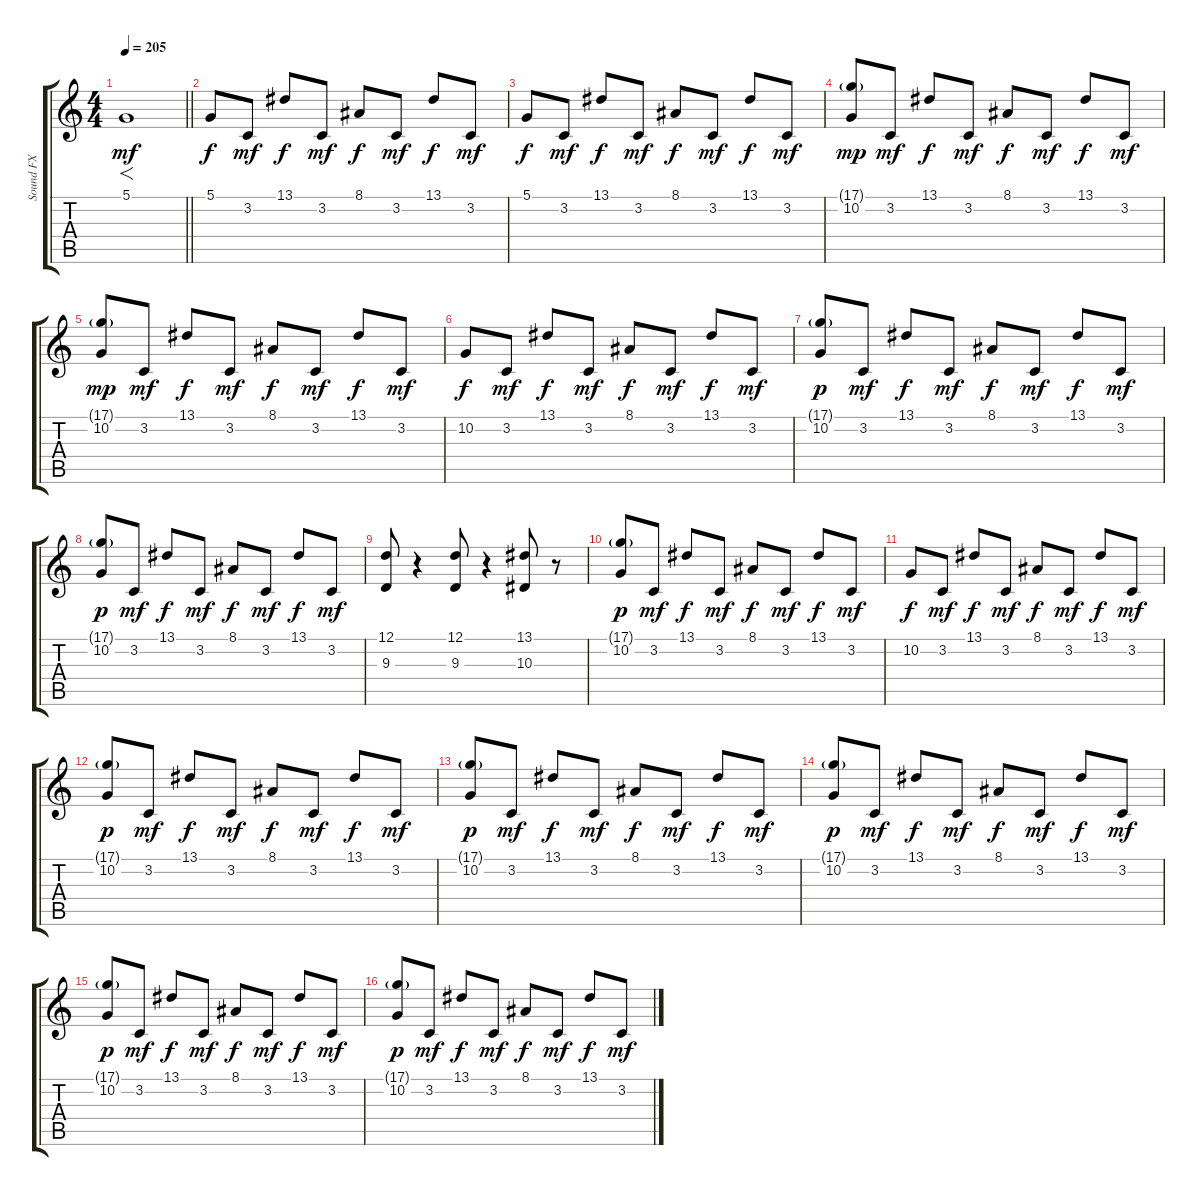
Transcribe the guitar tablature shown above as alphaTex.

\track ("Sound FX" "Sound FX") {instrument choiraahs}
\staff {score tabs}
\tuning (D4 A3 F3 C3 G2 C2) {hide}
\ts (4 4)
\tempo 205
\clef g2
\barLineRight lightlight
\ks c
5.1.1{f dy mf} |
5.1.8{dy f} 3.2.8{dy mf} 13.1.8{dy f} 3.2.8{dy mf} 8.1.8{dy f} 3.2.8{dy mf} 13.1.8{dy f} 3.2.8{dy mf} |
5.1.8{dy f} 3.2.8{dy mf} 13.1.8{dy f} 3.2.8{dy mf} 8.1.8{dy f} 3.2.8{dy mf} 13.1.8{dy f} 3.2.8{dy mf} |
(17.1{g} 10.2).8{dy mp} 3.2.8{dy mf} 13.1.8{dy f} 3.2.8{dy mf} 8.1.8{dy f} 3.2.8{dy mf} 13.1.8{dy f} 3.2.8{dy mf} |
(17.1{g} 10.2).8{dy mp} 3.2.8{dy mf} 13.1.8{dy f} 3.2.8{dy mf} 8.1.8{dy f} 3.2.8{dy mf} 13.1.8{dy f} 3.2.8{dy mf} |
10.2.8{dy f} 3.2.8{dy mf} 13.1.8{dy f} 3.2.8{dy mf} 8.1.8{dy f} 3.2.8{dy mf} 13.1.8{dy f} 3.2.8{dy mf} |
(17.1{g} 10.2).8{dy p} 3.2.8{dy mf} 13.1.8{dy f} 3.2.8{dy mf} 8.1.8{dy f} 3.2.8{dy mf} 13.1.8{dy f} 3.2.8{dy mf} |
(17.1{g} 10.2).8{dy p} 3.2.8{dy mf} 13.1.8{dy f} 3.2.8{dy mf} 8.1.8{dy f} 3.2.8{dy mf} 13.1.8{dy f} 3.2.8{dy mf} |
(12.1 9.3).8 r.4 (12.1 9.3).8 r.4 (13.1 10.3).8 r.8 |
(17.1{g} 10.2).8{dy p} 3.2.8{dy mf} 13.1.8{dy f} 3.2.8{dy mf} 8.1.8{dy f} 3.2.8{dy mf} 13.1.8{dy f} 3.2.8{dy mf} |
10.2.8{dy f} 3.2.8{dy mf} 13.1.8{dy f} 3.2.8{dy mf} 8.1.8{dy f} 3.2.8{dy mf} 13.1.8{dy f} 3.2.8{dy mf} |
(17.1{g} 10.2).8{dy p} 3.2.8{dy mf} 13.1.8{dy f} 3.2.8{dy mf} 8.1.8{dy f} 3.2.8{dy mf} 13.1.8{dy f} 3.2.8{dy mf} |
(17.1{g} 10.2).8{dy p} 3.2.8{dy mf} 13.1.8{dy f} 3.2.8{dy mf} 8.1.8{dy f} 3.2.8{dy mf} 13.1.8{dy f} 3.2.8{dy mf} |
(17.1{g} 10.2).8{dy p} 3.2.8{dy mf} 13.1.8{dy f} 3.2.8{dy mf} 8.1.8{dy f} 3.2.8{dy mf} 13.1.8{dy f} 3.2.8{dy mf} |
(17.1{g} 10.2).8{dy p} 3.2.8{dy mf} 13.1.8{dy f} 3.2.8{dy mf} 8.1.8{dy f} 3.2.8{dy mf} 13.1.8{dy f} 3.2.8{dy mf} |
(17.1{g} 10.2).8{dy p} 3.2.8{dy mf} 13.1.8{dy f} 3.2.8{dy mf} 8.1.8{dy f} 3.2.8{dy mf} 13.1.8{dy f} 3.2.8{dy mf}
